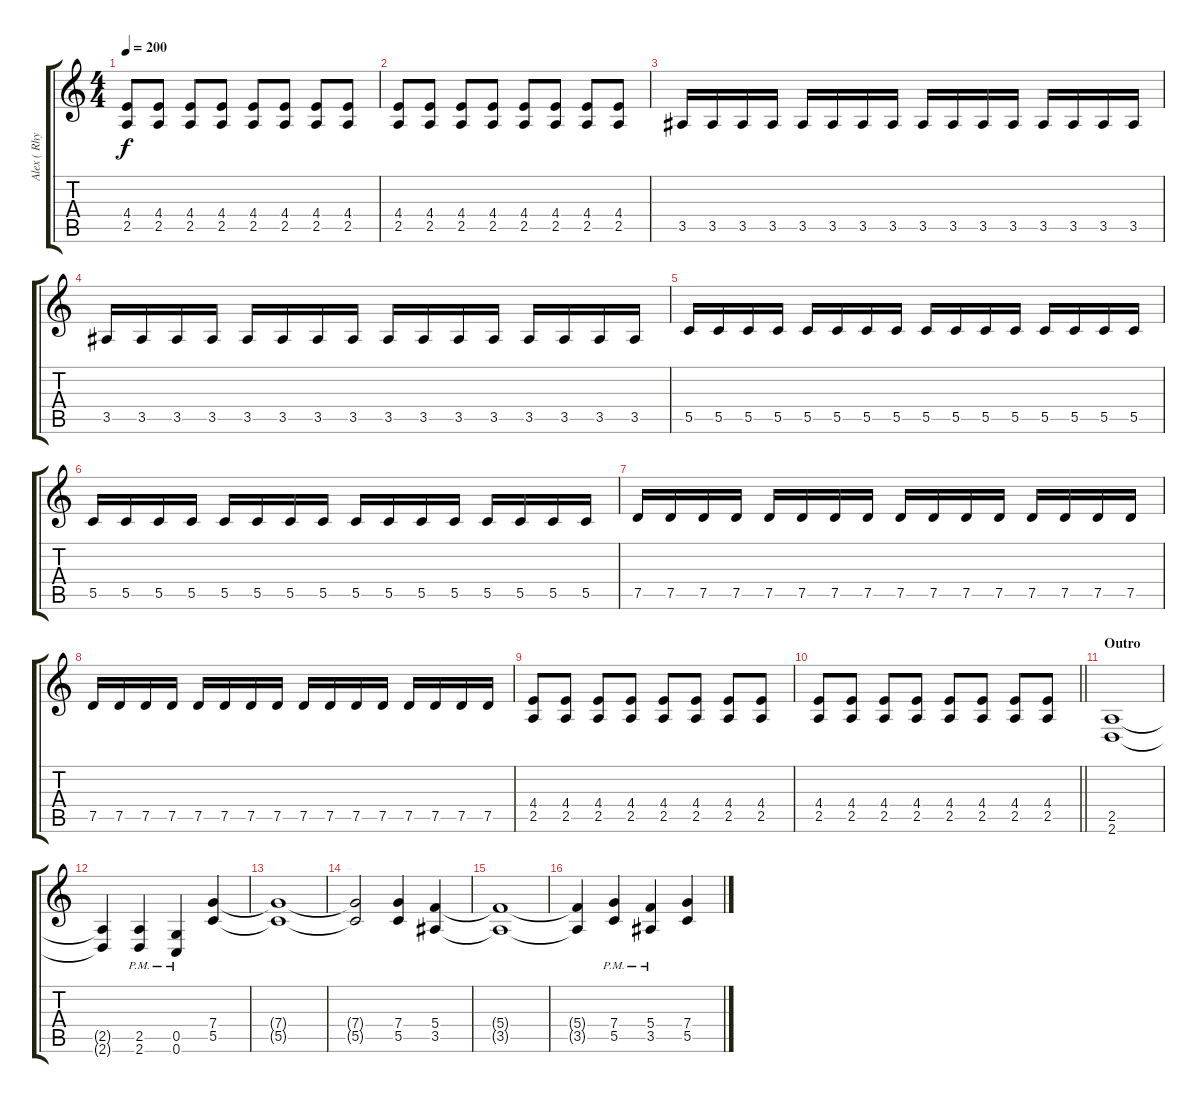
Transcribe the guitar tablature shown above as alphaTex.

\track ("Alex ( Rhytm)" "Alex ( Rhy") {instrument overdrivenguitar}
\staff {score tabs}
\tuning (D4 A3 F3 C3 G2 C2) {hide}
\ts (4 4)
\tempo 200
\clef g2
\ks c
(4.4 2.5).8{dy f} (4.4 2.5).8 (4.4 2.5).8 (4.4 2.5).8 (4.4 2.5).8 (4.4 2.5).8 (4.4 2.5).8 (4.4 2.5).8 |
(4.4 2.5).8 (4.4 2.5).8 (4.4 2.5).8 (4.4 2.5).8 (4.4 2.5).8 (4.4 2.5).8 (4.4 2.5).8 (4.4 2.5).8 |
3.5.16 3.5.16 3.5.16 3.5.16 3.5.16 3.5.16 3.5.16 3.5.16 3.5.16 3.5.16 3.5.16 3.5.16 3.5.16 3.5.16 3.5.16 3.5.16 |
3.5.16 3.5.16 3.5.16 3.5.16 3.5.16 3.5.16 3.5.16 3.5.16 3.5.16 3.5.16 3.5.16 3.5.16 3.5.16 3.5.16 3.5.16 3.5.16 |
5.5.16 5.5.16 5.5.16 5.5.16 5.5.16 5.5.16 5.5.16 5.5.16 5.5.16 5.5.16 5.5.16 5.5.16 5.5.16 5.5.16 5.5.16 5.5.16 |
5.5.16 5.5.16 5.5.16 5.5.16 5.5.16 5.5.16 5.5.16 5.5.16 5.5.16 5.5.16 5.5.16 5.5.16 5.5.16 5.5.16 5.5.16 5.5.16 |
7.5.16 7.5.16 7.5.16 7.5.16 7.5.16 7.5.16 7.5.16 7.5.16 7.5.16 7.5.16 7.5.16 7.5.16 7.5.16 7.5.16 7.5.16 7.5.16 |
7.5.16 7.5.16 7.5.16 7.5.16 7.5.16 7.5.16 7.5.16 7.5.16 7.5.16 7.5.16 7.5.16 7.5.16 7.5.16 7.5.16 7.5.16 7.5.16 |
(4.4 2.5).8 (4.4 2.5).8 (4.4 2.5).8 (4.4 2.5).8 (4.4 2.5).8 (4.4 2.5).8 (4.4 2.5).8 (4.4 2.5).8 |
\barLineRight lightlight
(4.4 2.5).8 (4.4 2.5).8 (4.4 2.5).8 (4.4 2.5).8 (4.4 2.5).8 (4.4 2.5).8 (4.4 2.5).8 (4.4 2.5).8 |
\section ("" "Outro")
(2.5 2.6).1 |
(2.5{t} 2.6{t}).4 (2.5{pm} 2.6{pm}).4 (0.5{pm} 0.6{pm}).4 (7.4 5.5).4 |
(7.4{t} 5.5{t}).1 |
(7.4{t} 5.5{t}).2 (7.4 5.5).4 (5.4 3.5).4 |
(5.4{t} 3.5{t}).1 |
(5.4{t} 3.5{t}).4 (7.4{pm} 5.5{pm}).4 (5.4{pm} 3.5{pm}).4 (7.4 5.5).4
